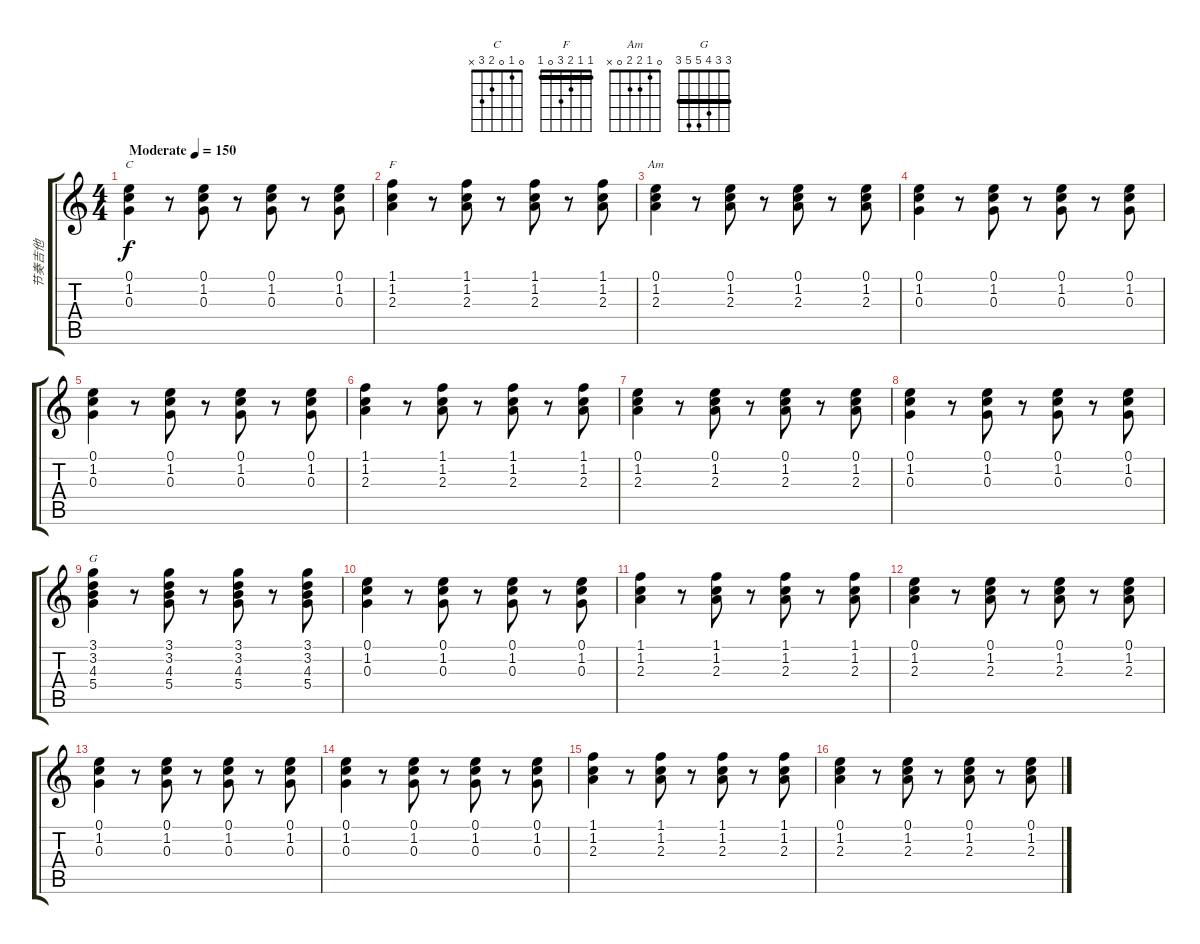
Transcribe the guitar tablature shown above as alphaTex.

\track ("节奏吉他" "节奏吉他") {instrument acousticguitarsteel}
\staff {score tabs}
\tuning (E4 B3 G3 D3 A2 E2) {hide}
\chord ("C" 0 1 0 2 3 x)
\chord ("F" 1 1 2 3 0 1) {barre 1}
\chord ("Am" 0 1 2 2 0 x)
\chord ("G" 3 3 4 5 5 3) {barre 3}
\ts (4 4)
\tempo (150 "Moderate")
\clef g2
\ks c
(0.1 1.2 0.3).4{ch "C" dy f instrument acousticguitarsteel} r.8 (0.1 1.2 0.3).8 r.8 (0.1 1.2 0.3).8 r.8 (0.1 1.2 0.3).8 |
(1.1 1.2 2.3).4{ch "F"} r.8 (1.1 1.2 2.3).8 r.8 (1.1 1.2 2.3).8 r.8 (1.1 1.2 2.3).8 |
(0.1 1.2 2.3).4{ch "Am"} r.8 (0.1 1.2 2.3).8 r.8 (0.1 1.2 2.3).8 r.8 (0.1 1.2 2.3).8 |
(0.1 1.2 0.3).4 r.8 (0.1 1.2 0.3).8 r.8 (0.1 1.2 0.3).8 r.8 (0.1 1.2 0.3).8 |
(0.1 1.2 0.3).4 r.8 (0.1 1.2 0.3).8 r.8 (0.1 1.2 0.3).8 r.8 (0.1 1.2 0.3).8 |
(1.1 1.2 2.3).4 r.8 (1.1 1.2 2.3).8 r.8 (1.1 1.2 2.3).8 r.8 (1.1 1.2 2.3).8 |
(0.1 1.2 2.3).4 r.8 (0.1 1.2 2.3).8 r.8 (0.1 1.2 2.3).8 r.8 (0.1 1.2 2.3).8 |
(0.1 1.2 0.3).4 r.8 (0.1 1.2 0.3).8 r.8 (0.1 1.2 0.3).8 r.8 (0.1 1.2 0.3).8 |
(3.1 3.2 4.3 5.4).4{ch "G"} r.8 (3.1 3.2 4.3 5.4).8 r.8 (3.1 3.2 4.3 5.4).8 r.8 (3.1 3.2 4.3 5.4).8 |
(0.1 1.2 0.3).4 r.8 (0.1 1.2 0.3).8 r.8 (0.1 1.2 0.3).8 r.8 (0.1 1.2 0.3).8 |
(1.1 1.2 2.3).4 r.8 (1.1 1.2 2.3).8 r.8 (1.1 1.2 2.3).8 r.8 (1.1 1.2 2.3).8 |
(0.1 1.2 2.3).4 r.8 (0.1 1.2 2.3).8 r.8 (0.1 1.2 2.3).8 r.8{txt ""} (0.1 1.2 2.3).8 |
(0.1 1.2 0.3).4 r.8 (0.1 1.2 0.3).8 r.8 (0.1 1.2 0.3).8 r.8 (0.1 1.2 0.3).8 |
(0.1 1.2 0.3).4 r.8 (0.1 1.2 0.3).8 r.8 (0.1 1.2 0.3).8 r.8 (0.1 1.2 0.3).8 |
(1.1 1.2 2.3).4 r.8 (1.1 1.2 2.3).8 r.8 (1.1 1.2 2.3).8 r.8 (1.1 1.2 2.3).8 |
(0.1 1.2 2.3).4 r.8 (0.1 1.2 2.3).8 r.8 (0.1 1.2 2.3).8 r.8 (0.1 1.2 2.3).8
